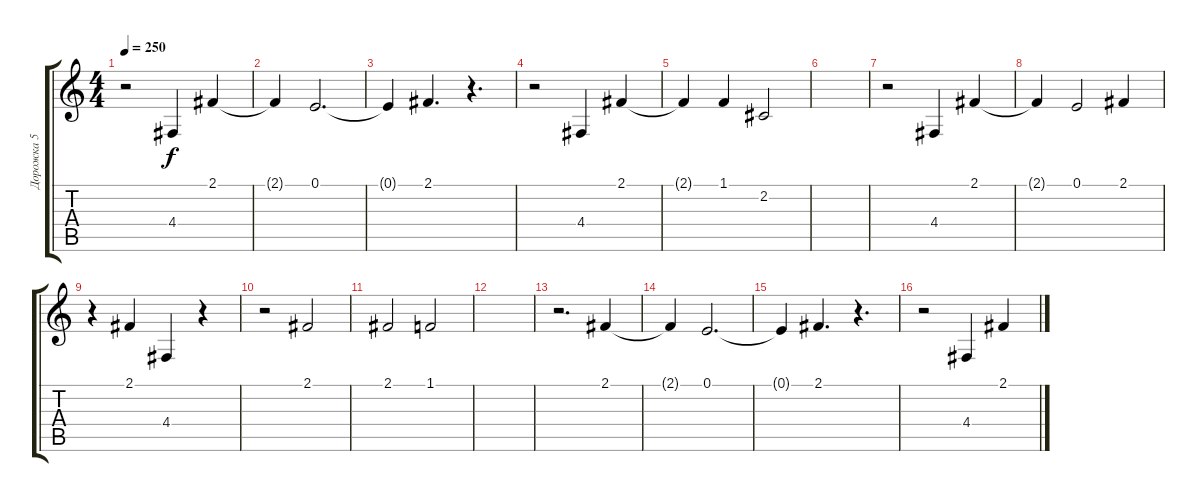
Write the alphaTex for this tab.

\track ("Дорожка 5" "Дорожка 5") {instrument lead6voice}
\staff {score tabs}
\tuning (E4 B3 G3 D3 A2 E2) {hide}
\ts (4 4)
\tempo 250
\clef g2
\ks c
r.2{dy f} 4.4.4 2.1.4 |
2.1{t}.4 0.1.2{d} |
0.1{t}.4 2.1.4{d} r.4{d} |
r.2 4.4.4 2.1.4 |
2.1{t}.4 1.1.4 2.2.2 |
|
r.2 4.4.4 2.1.4 |
2.1{t}.4 0.1.2 2.1.4 |
r.4 2.1.4 4.4.4 r.4 |
r.2 2.1.2 |
2.1.2 1.1.2 |
|
r.2{d} 2.1.4 |
2.1{t}.4 0.1.2{d} |
0.1{t}.4 2.1.4{d} r.4{d} |
r.2 4.4.4 2.1.4
